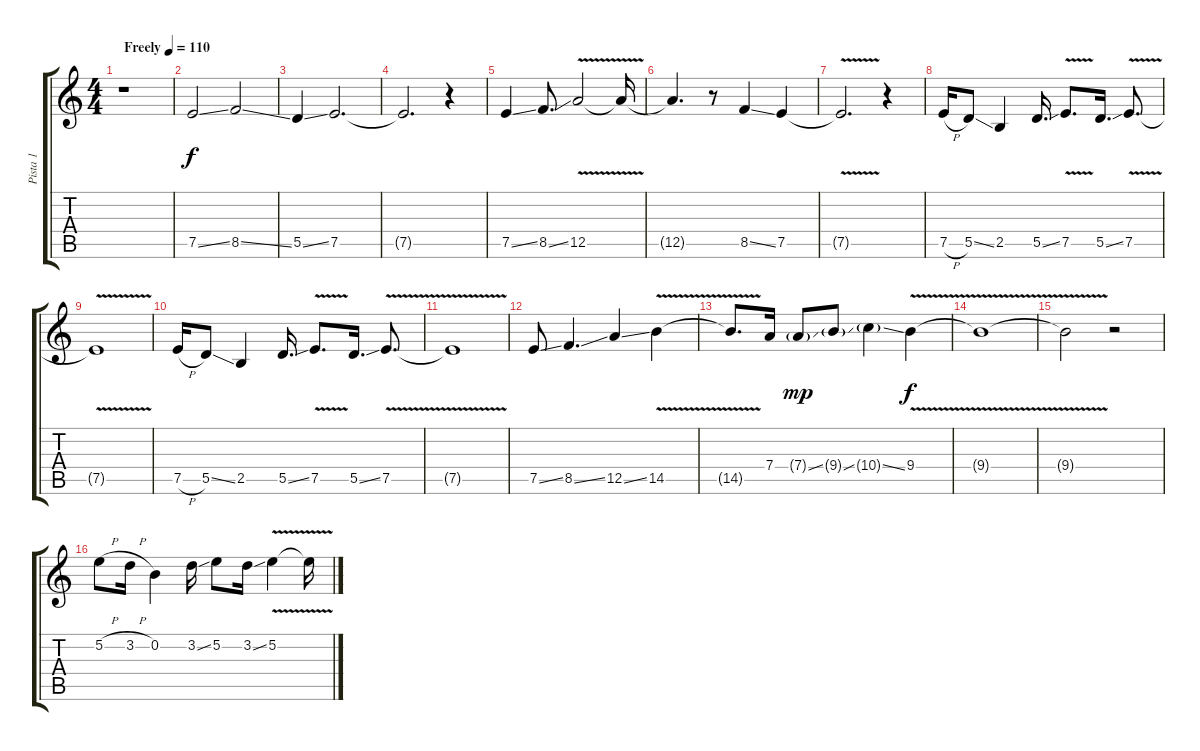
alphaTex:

\track ("Pista 1" "Pista 1") {instrument overdrivenguitar}
\staff {score tabs}
\tuning (E4 B3 G3 D3 A2 E2) {hide}
\ts (4 4)
\tempo (110 "Freely")
\clef g2
\ks c
r.1{dy f instrument overdrivenguitar} |
7.5{ss}.2 8.5{ss}.2 |
5.5{ss}.4 7.5.2{d} |
7.5{t}.2{d} r.4 |
7.5{ss}.4 8.5{ss}.8{d} 12.5{v}.2 12.5{t}.16 |
12.5{t}.4{d} r.8 8.5{ss}.4 7.5.4 |
7.5{v t}.2{d} r.4 |
7.5{h}.16 5.5{ss}.8 2.5.4 5.5{ss}.16{d} 7.5{v}.8{d} 5.5{ss}.16{d} 7.5{v}.8{d} |
7.5{t}.1 |
7.5{h}.16 5.5{ss}.8 2.5.4 5.5{ss}.16{d} 7.5{v}.8{d} 5.5{ss}.16{d} 7.5{v}.8{d} |
7.5{t}.1 |
7.5{ss}.8 8.5{ss}.4{d} 12.5{ss}.4 14.5{v}.4 |
14.5{t}.8{d} 7.4.16 7.4{ss g}.8{dy mp} 9.4{ss g}.8 10.4{ss g}.4 9.4{v}.4{dy f} |
9.4{v t}.1 |
9.4{t}.2 r.2 |
5.2{h}.8 3.2{h}.16 0.2.4 3.2{ss}.16 5.2.8 3.2{ss}.16 5.2{v}.4 5.2{v t}.16
